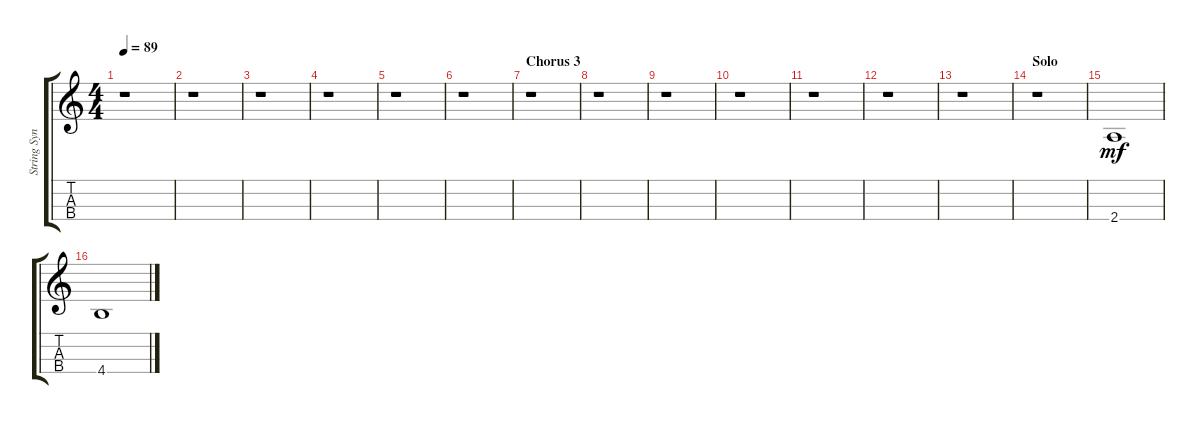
\track ("String Synthesizer" "String Syn") {instrument stringensemble2}
\staff {score tabs}
\tuning (E5 A4 D4 G3) {hide}
\ts (4 4)
\tempo 89
\clef g2
\ks c
r.1{dy mf} |
r.1 |
r.1 |
r.1 |
r.1 |
r.1 |
\section ("" "Chorus 3")
r.1 |
r.1 |
r.1 |
r.1 |
r.1 |
r.1 |
r.1 |
\section ("" "Solo")
r.1 |
2.4.1 |
4.4.1
